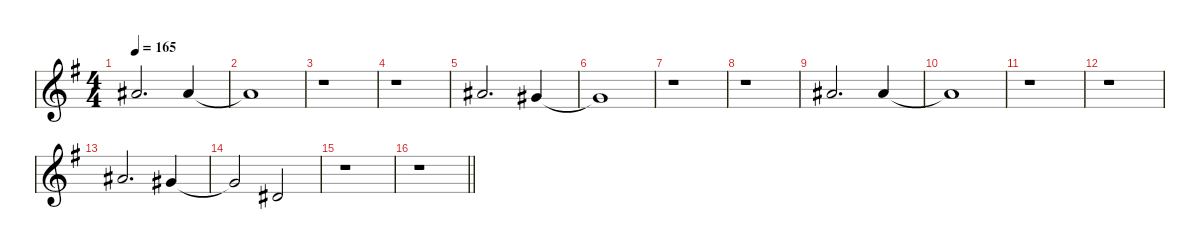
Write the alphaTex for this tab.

\defaultSystemsLayout 4
\hideDynamics
\bracketExtendMode nobrackets
\singleTrackTrackNamePolicy hidden
\multiTrackTrackNamePolicy hidden
\firstSystemTrackNameMode fullname
\otherSystemsTrackNameOrientation horizontal
\track ("Devin Townsend (Vocals)" "eh.") {instrument englishhorn}
\staff {score}
\tuning (E4 B3 G3 D3 A2 E2)
\displaytranspose 7
\ts (4 4)
\tempo 165
\clef g2
\ks g
4.2{acc #}.2{d dy f beam Up} 4.2{acc #}.4{beam Up} |
4.2{t acc #}.1{beam Up} |
r.1{beam Down} |
r.1{beam Down} |
4.2{acc #}.2{d beam Up} 2.2{acc #}.4{beam Up} |
2.2{t acc #}.1{beam Up} |
r.1{beam Down} |
r.1{beam Down} |
4.2{acc #}.2{d beam Up} 4.2{acc #}.4{beam Up} |
4.2{t acc #}.1{beam Up} |
r.1{beam Down} |
r.1{beam Down} |
4.2{acc #}.2{d beam Up} 2.2{acc #}.4{beam Up} |
2.2{t acc #}.2{beam Up} 1.3{acc #}.2{beam Up} |
r.1{beam Down} |
\barLineRight lightlight
r.1{beam Down}
